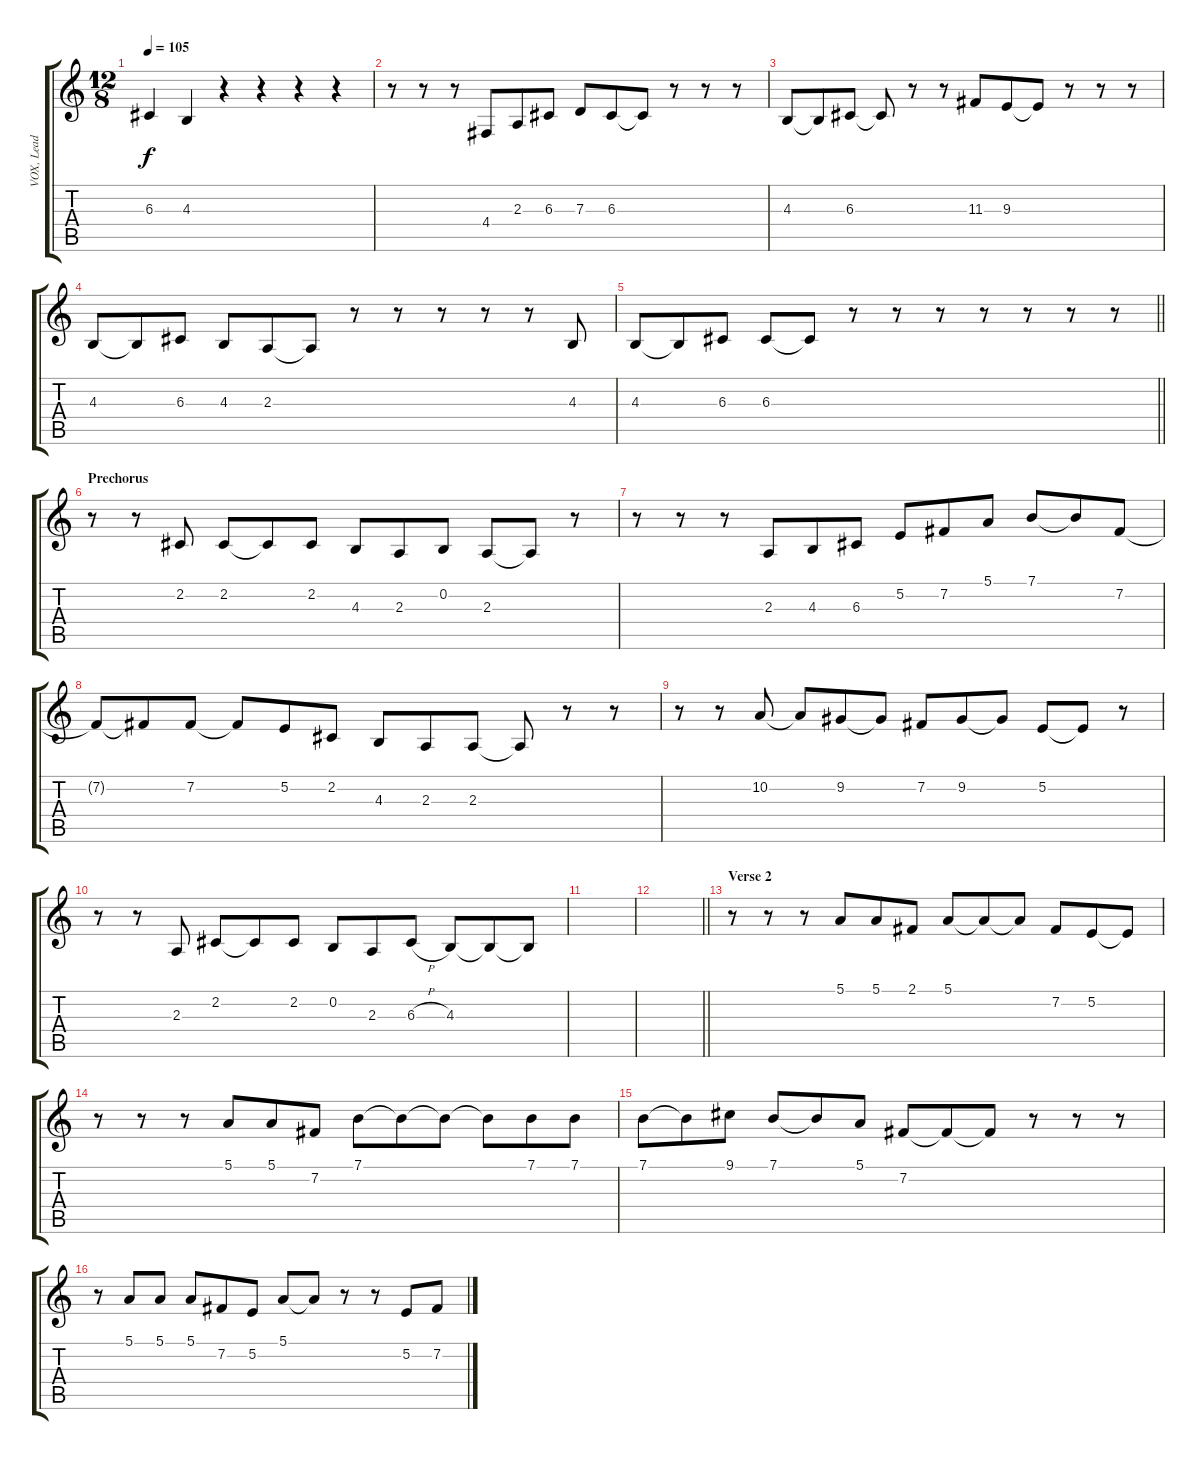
\track ("VOX, Lead" "VOX, Lead") {instrument lead6voice}
\staff {score tabs}
\tuning (E4 B3 G3 D3 A2 E2) {hide}
\ts (12 8)
\tempo 105
\clef g2
\ks c
6.3.4{dy f} 4.3.4 r.4 r.4 r.4 r.4 |
r.8 r.8 r.8 4.4.8 2.3.8 6.3.8 7.3.8 6.3.8 6.3{t}.8 r.8 r.8 r.8 |
4.3.8 4.3{t}.8 6.3.8 6.3{t}.8 r.8 r.8 11.3.8 9.3.8 9.3{t}.8 r.8 r.8 r.8 |
4.3.8 4.3{t}.8 6.3.8 4.3.8 2.3.8 2.3{t}.8 r.8 r.8 r.8 r.8 r.8 4.3.8 |
\barLineRight lightlight
4.3.8 4.3{t}.8 6.3.8 6.3.8 6.3{t}.8 r.8 r.8 r.8 r.8 r.8 r.8 r.8 |
\section ("" "Prechorus")
r.8 r.8 2.2.8 2.2.8 2.2{t}.8 2.2.8 4.3.8 2.3.8 0.2.8 2.3.8 2.3{t}.8 r.8 |
r.8 r.8 r.8 2.3.8 4.3.8 6.3.8 5.2.8 7.2.8 5.1.8 7.1.8 7.1{t}.8 7.2.8 |
7.2{t}.8 7.2{t}.8 7.2.8 7.2{t}.8 5.2.8 2.2.8 4.3.8 2.3.8 2.3.8 2.3{t}.8 r.8 r.8 |
r.8 r.8 10.2.8 10.2{t}.8 9.2.8 9.2{t}.8 7.2.8 9.2.8 9.2{t}.8 5.2.8 5.2{t}.8 r.8 |
r.8 r.8 2.3.8 2.2.8 2.2{t}.8 2.2.8 0.2.8 2.3.8 6.3{h}.8 4.3.8 4.3{t}.8 4.3{t}.8 |
|
\barLineRight lightlight
|
\section ("" "Verse 2")
r.8 r.8 r.8 5.1.8 5.1.8 2.1.8 5.1.8 5.1{t}.8 5.1{t}.8 7.2.8 5.2.8 5.2{t}.8 |
r.8 r.8 r.8 5.1.8 5.1.8 7.2.8 7.1.8 7.1{t}.8 7.1{t}.8 7.1{t}.8 7.1.8 7.1.8 |
7.1.8 7.1{t}.8 9.1.8 7.1.8 7.1{t}.8 5.1.8 7.2.8 7.2{t}.8 7.2{t}.8 r.8 r.8 r.8 |
r.8 5.1.8 5.1.8 5.1.8 7.2.8 5.2.8 5.1.8 5.1{t}.8 r.8 r.8 5.2.8 7.2.8
